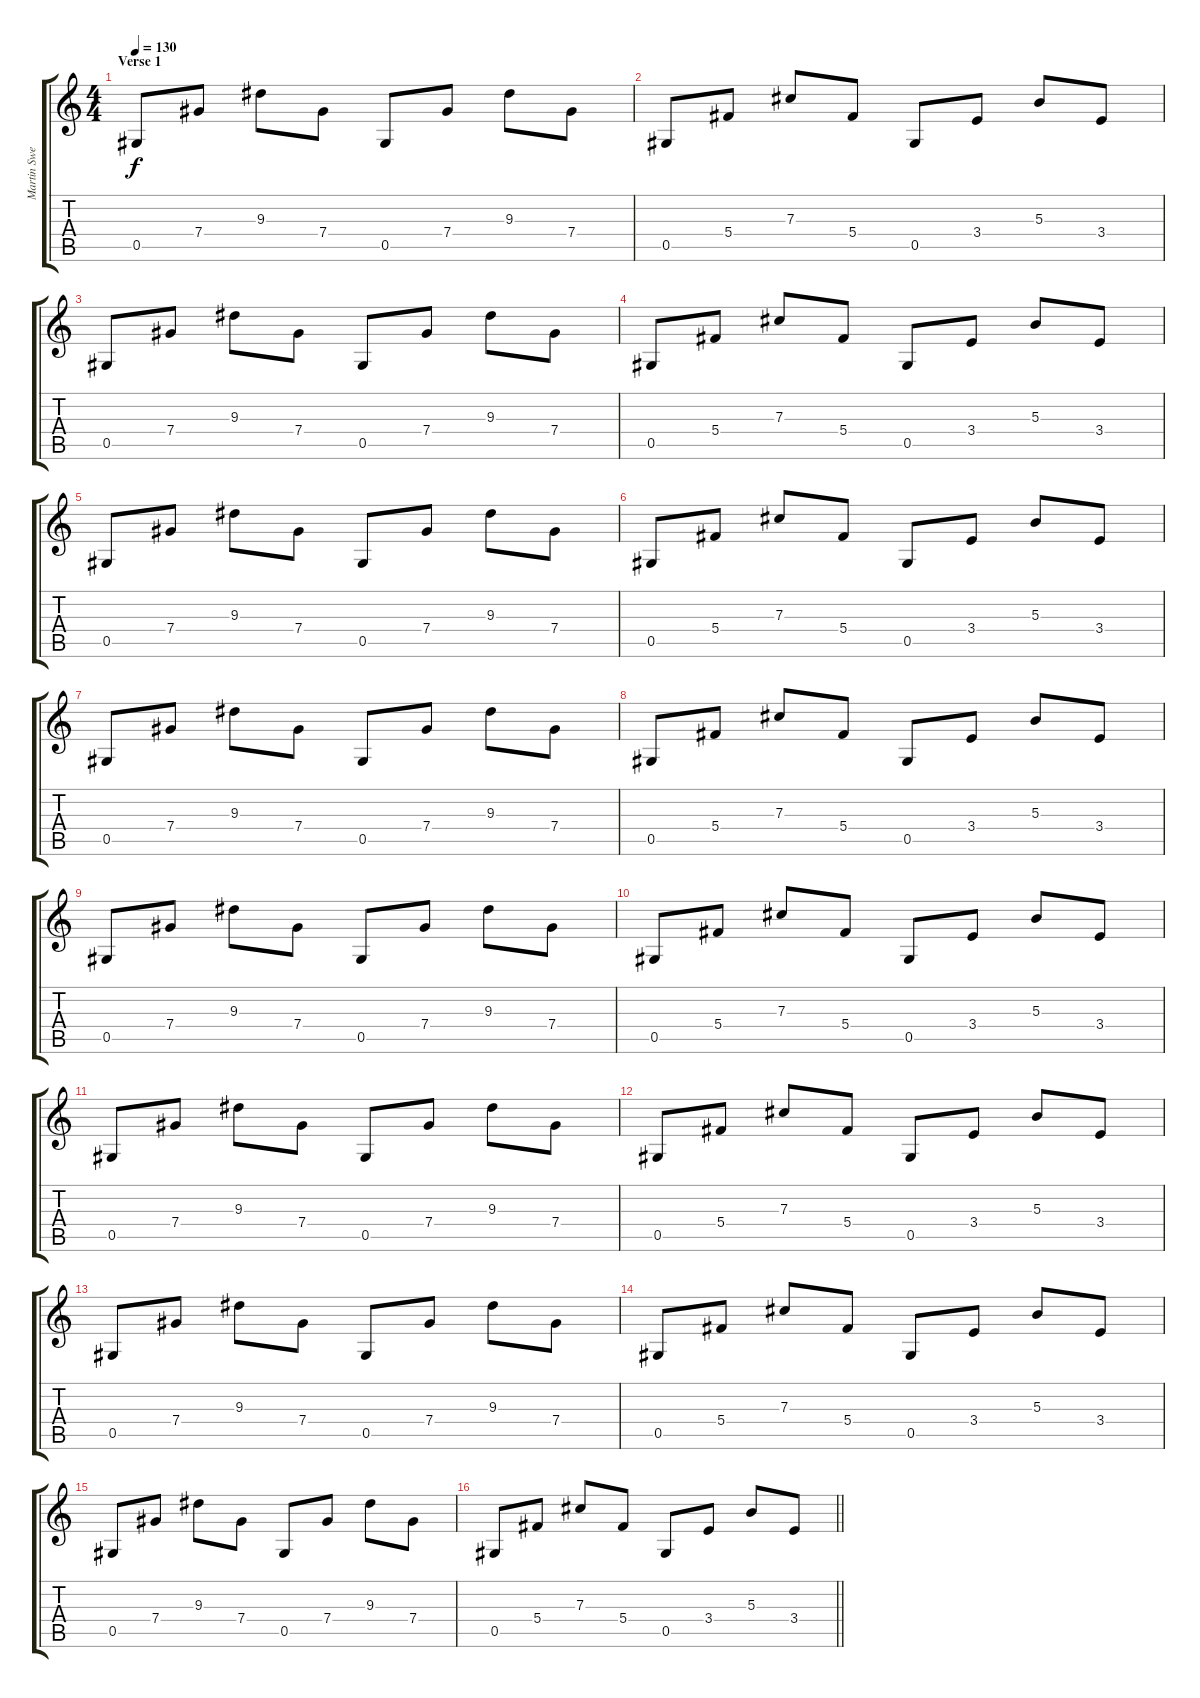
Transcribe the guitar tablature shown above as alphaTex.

\track ("Martin Sweet (Guitar 1)" "Martin Swe") {instrument overdrivenguitar}
\staff {score tabs}
\tuning (Eb4 Bb3 Gb3 Db3 Ab2 Eb2) {hide}
\ts (4 4)
\section ("" "Verse 1")
\tempo 130
\clef g2
\ks c
0.5.8{dy f instrument electricguitarclean} 7.4.8 9.3.8 7.4.8 0.5.8 7.4.8 9.3.8 7.4.8 |
0.5.8 5.4.8 7.3.8 5.4.8 0.5.8 3.4.8 5.3.8 3.4.8 |
0.5.8 7.4.8 9.3.8 7.4.8 0.5.8 7.4.8 9.3.8 7.4.8 |
0.5.8 5.4.8 7.3.8 5.4.8 0.5.8 3.4.8 5.3.8 3.4.8 |
0.5.8 7.4.8 9.3.8 7.4.8 0.5.8 7.4.8 9.3.8 7.4.8 |
0.5.8 5.4.8 7.3.8 5.4.8 0.5.8 3.4.8 5.3.8 3.4.8 |
0.5.8 7.4.8 9.3.8 7.4.8 0.5.8 7.4.8 9.3.8 7.4.8 |
0.5.8 5.4.8 7.3.8 5.4.8 0.5.8 3.4.8 5.3.8 3.4.8 |
0.5.8{instrument electricguitarclean} 7.4.8 9.3.8 7.4.8 0.5.8 7.4.8 9.3.8 7.4.8 |
0.5.8 5.4.8 7.3.8 5.4.8 0.5.8 3.4.8 5.3.8 3.4.8 |
0.5.8 7.4.8 9.3.8 7.4.8 0.5.8 7.4.8 9.3.8 7.4.8 |
0.5.8 5.4.8 7.3.8 5.4.8 0.5.8 3.4.8 5.3.8 3.4.8 |
0.5.8 7.4.8 9.3.8 7.4.8 0.5.8 7.4.8 9.3.8 7.4.8 |
0.5.8 5.4.8 7.3.8 5.4.8 0.5.8 3.4.8 5.3.8 3.4.8 |
0.5.8 7.4.8 9.3.8 7.4.8 0.5.8 7.4.8 9.3.8 7.4.8 |
\barLineRight lightlight
0.5.8 5.4.8 7.3.8 5.4.8 0.5.8 3.4.8 5.3.8 3.4.8
